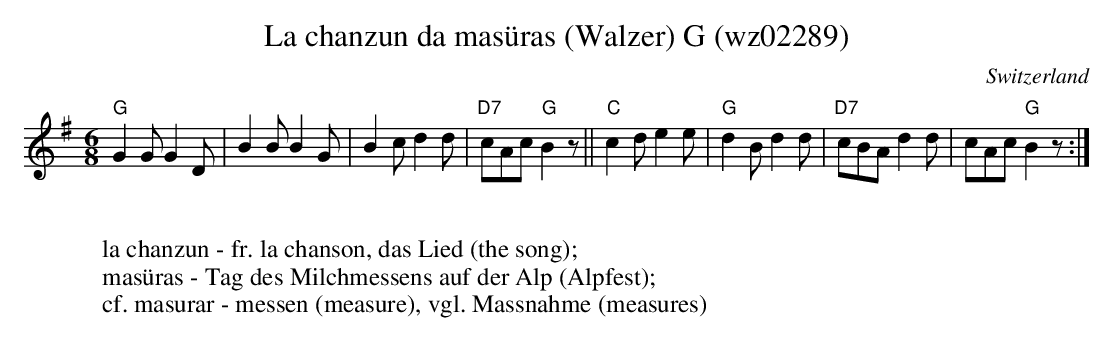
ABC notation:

X:1
T:La chanzun da masüras (Walzer) G (wz02289)
O:Switzerland
M:6/8
L:1/8
K:G major
"G"G2GG2D | B2BB2G | B2cd2d | "D7"cAc "G"B2z || "C"c2d e2e | "G"d2B d2d | "D7"cBA d2d | cAc "G"B2z :|
W:
W: la chanzun - fr. la chanson, das Lied (the song);
W: masüras - Tag des Milchmessens auf der Alp (Alpfest);
W: cf. masurar - messen (measure), vgl. Massnahme (measures)
